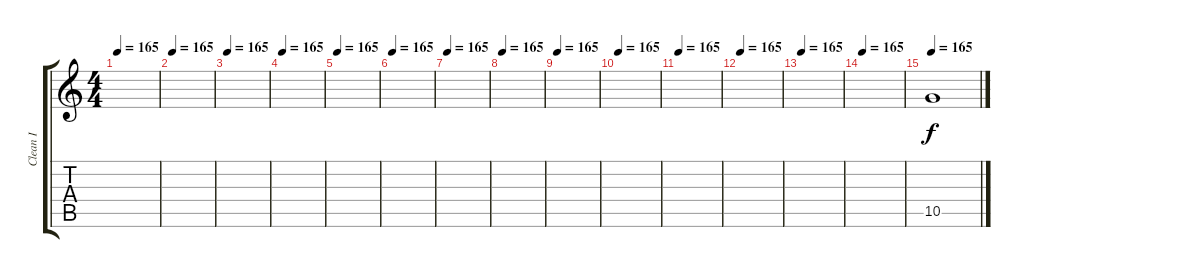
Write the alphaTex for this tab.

\track ("Clean I" "Clean I") {instrument electricguitarclean}
\staff {score tabs}
\tuning (E4 B3 G3 D3 A2 E2) {hide}
\ts (4 4)
\tempo 165
\clef g2
\ks c
|
\tempo 165
|
\tempo 165
|
\tempo 165
|
\tempo 165
|
\tempo 165
|
\tempo 165
|
\tempo 165
|
\tempo 165
|
\tempo 165
|
\tempo 165
|
\tempo 165
|
\tempo 165
|
\tempo 165
|
\tempo 165
10.5.1
